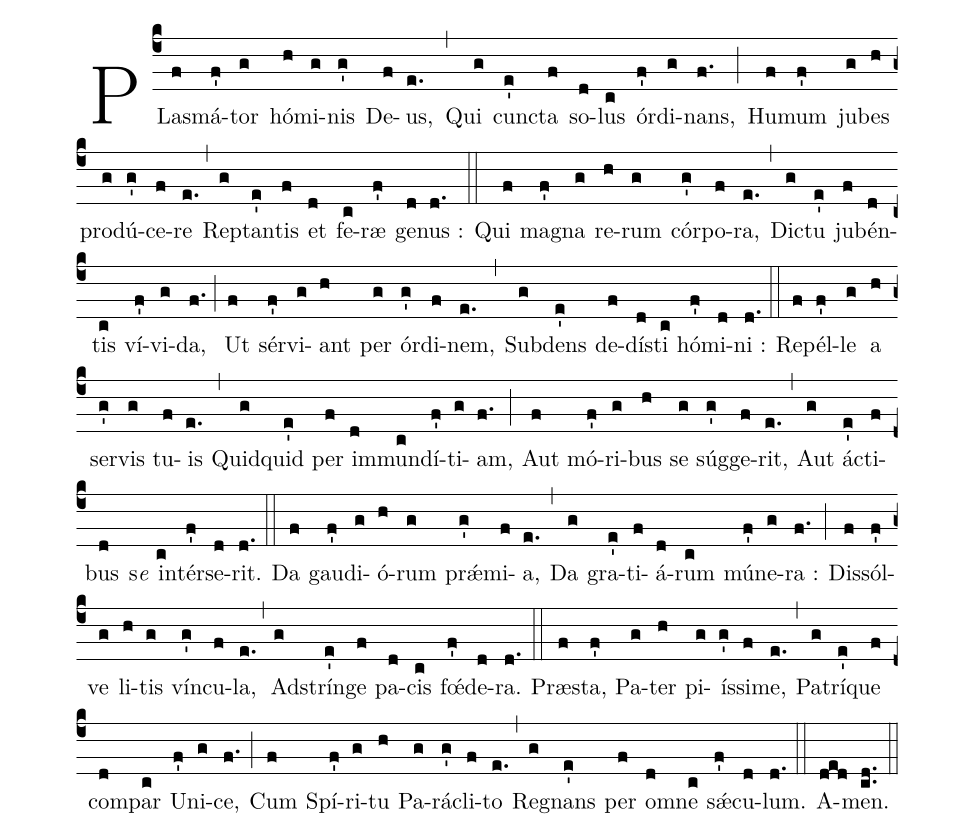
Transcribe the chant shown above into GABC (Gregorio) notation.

%%
(c4)PLas(f)má(f')tor(g) hó(h)mi(g)nis(g') De(f)us,(e.) (,) Qui(g) cunc(e')ta(f) so(d)lus(c) ór(f')di(g)nans,(f.) (;) Hu(f)mum(f') ju(g)bes(h) pro(g)dú(g')ce(f)re(e.) (,) Rep(g)tan(e')tis(f) et(d) fe(c)ræ(f') ge(d)nus :(d.) (::)

Qui(f) ma(f')gna(g) re(h)rum(g) cór(g')po(f)ra,(e.) (,) Dic(g)tu(e') ju(f)bén(d)tis(c) ví(f')vi(g)da,(f.) (;) Ut(f) sér(f')vi(g)ant(h) per(g) ór(g')di(f)nem,(e.) (,) Sub(g)dens(e') de(f)dís(d)ti(c) hó(f')mi(d)ni :(d.) (::)

Re(f)pél(f')le(g) a(h) ser(g')vis(g) tu(f)is(e.) (,) Quid(g)quid(e') per(f) im(d)mun(c)dí(f')ti(g)am,(f.) (;) Aut(f) mó(f')ri(g)bus(h) se(g) súg(g')ge(f)rit,(e.) (,) Aut(g) ác(e')ti(f)bus(d) s<i>e</i>()  in(c)tér(f')se(d)rit.(d.) (::)

Da(f) gau(f')di(g)ó(h)rum(g) pr<sp>'ae</sp>(g')mi(f)a,(e.) (,) Da(g) gra(e')ti(f)á(d)rum(c) mú(f')ne(g)ra :(f.) (;) Dis(f)sól(f')ve(g) li(h)tis(g) vín(g')cu(f)la,(e.) (,) Ad(g)strín(e')ge(f) pa(d)cis(c) f<sp>'oe</sp>(f')de(d)ra.(d.) (::)

Præs(f)ta,(f') Pa(g)ter(h) pi(g)ís(g')si(f)me,(e.) (,) Pa(g)trí(e')que(f) com(d)par(c) U(f')ni(g)ce,(f.) (;) Cum(f) Spí(f')ri(g)tu(h) Pa(g)rá(g')cli(f)to(e.) (,) Re(g)gnans(e') per(f) om(d)ne(c) s<sp>'ae</sp>(f')cu(d)lum.(d.) (::) A(ded)men.(c.d.) (::)
